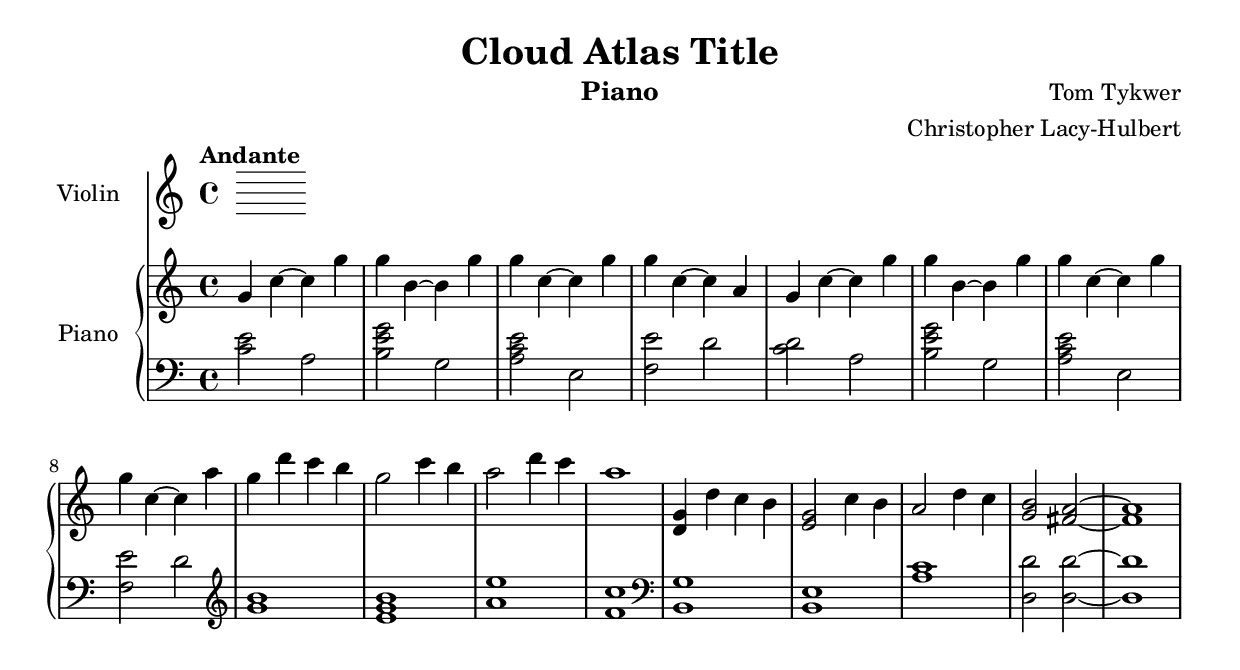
\version "2.12.3"
\include "english.ly"

\header {
  title = "Cloud Atlas Title"
  instrument = "Piano"
  composer = "Tom Tykwer"
  arranger = "Christopher Lacy-Hulbert"
  % Remove default LilyPond tagline
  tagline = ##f
}

\paper {
  #(set-paper-size "a4")
}

global = {
  \key c \major
  \time 4/4
  \tempo "Andante"
}

violin = \relative c'' {
  \global
  % Music follows here.
  %r2 ~ r2 ~ r2 g4 ~ g ~ g

}

right = \relative c'' {
  \global
  % Music follows here.
  g4 c4~c g' g b,~b g' g c,~c g' g c,~c a
  g c4~c g' g b,~b g' g c,~c g' g c,~c a'
  g d' c b g2 c4 b a2 d4 c  a1
  <d,, g>4 d' c b <e, g>2 c'4 b a2 d4 c <g b>2 <fs a>2~<fs a>1
}

left = \relative c' {
  \global
  % Music follows here.
  <c e>2 a2 <b e g>2 g2 <a c e> e <f e'> d'
  <c d>2 a2 <b e g>2 g2 <a c e> e <f e'> d'
  \clef treble \stemUp <g b>1 <e g b> <a e'> <f c'>
  \clef bass \stemDown <b,, g'> <e b> <a c> <d, d'>2 <d d'>~<d d'>1

}

violinPart = \new Staff \with {
  instrumentName = "Violin"
  midiInstrument = "violin"
} \violin

pianoPart = \new PianoStaff \with {
  instrumentName = "Piano"
} <<
  \new Staff = "right" \with {
    midiInstrument = "acoustic grand"
  } \right
  \new Staff = "left" \with {
    midiInstrument = "acoustic grand"
  } { \clef bass \left }
>>

\score {
  <<
    \violinPart
    \pianoPart
  >>
  \layout { }
  \midi {
    \context {
      \Score
      tempoWholesPerMinute = #(ly:make-moment 65 4)
    }
  }
}
